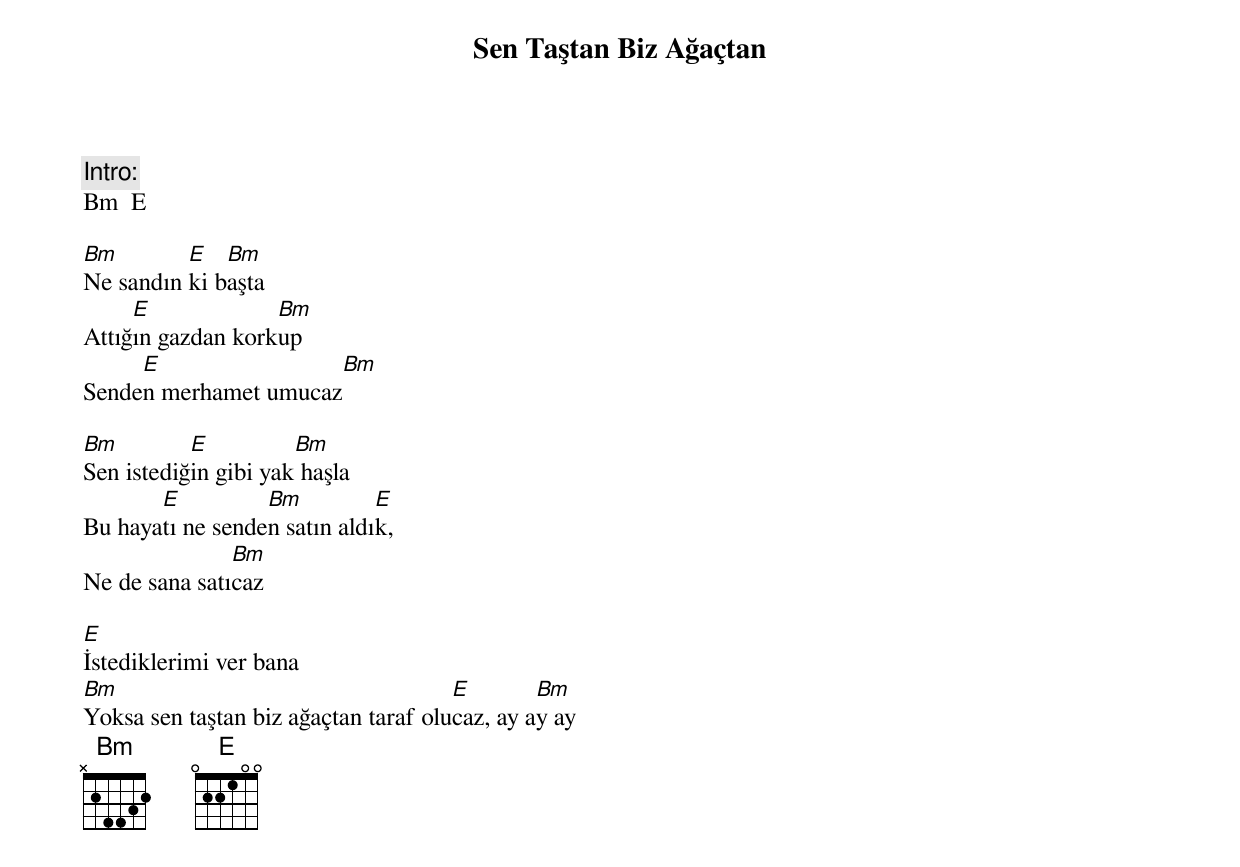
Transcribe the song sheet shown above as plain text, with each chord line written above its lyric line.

{title: Sen Taştan Biz Ağaçtan}
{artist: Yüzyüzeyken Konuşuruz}

Intro:
Bm  E

Bm        E   Bm
Ne sandın ki başta
     E             Bm
Attığın gazdan korkup
     E                  Bm
Senden merhamet umucaz

Bm         E          Bm
Sen istediğin gibi yak haşla
       E          Bm          E
Bu hayatı ne senden satın aldık,
               Bm
Ne de sana satıcaz

E
İstediklerimi ver bana
Bm                                    E        Bm
Yoksa sen taştan biz ağaçtan taraf olucaz, ay ay ay
